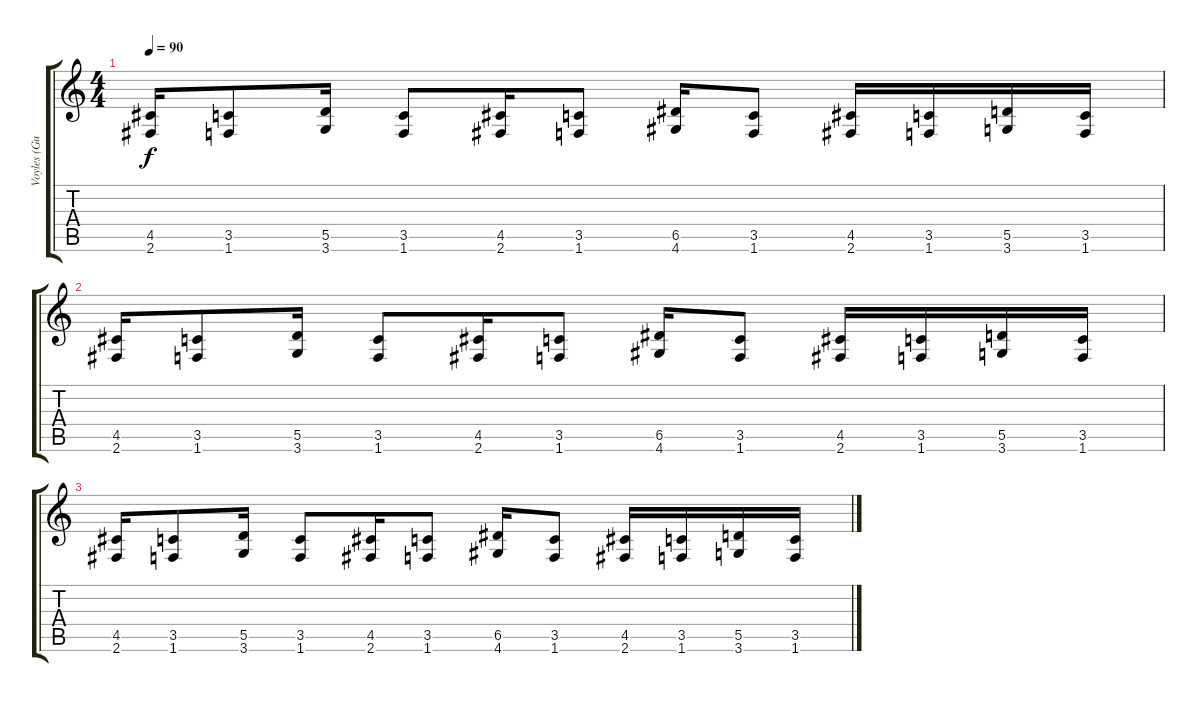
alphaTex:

\track ("Voyles (Guitar)" "Voyles (Gu") {instrument distortionguitar}
\staff {score tabs}
\tuning (E4 B3 G3 D3 A2 E2) {hide}
\ts (4 4)
\tempo 90
\clef g2
\ks c
(4.5 2.6).16{dy f} (3.5 1.6).8 (5.5 3.6).16 (3.5 1.6).8 (4.5 2.6).16 (3.5 1.6).8 (6.5 4.6).16 (3.5 1.6).8 (4.5 2.6).16 (3.5 1.6).16 (5.5 3.6).16 (3.5 1.6).16 |
(4.5 2.6).16 (3.5 1.6).8 (5.5 3.6).16 (3.5 1.6).8 (4.5 2.6).16 (3.5 1.6).8 (6.5 4.6).16 (3.5 1.6).8 (4.5 2.6).16 (3.5 1.6).16 (5.5 3.6).16 (3.5 1.6).16 |
(4.5 2.6).16 (3.5 1.6).8 (5.5 3.6).16 (3.5 1.6).8 (4.5 2.6).16 (3.5 1.6).8 (6.5 4.6).16 (3.5 1.6).8 (4.5 2.6).16 (3.5 1.6).16 (5.5 3.6).16 (3.5 1.6).16
